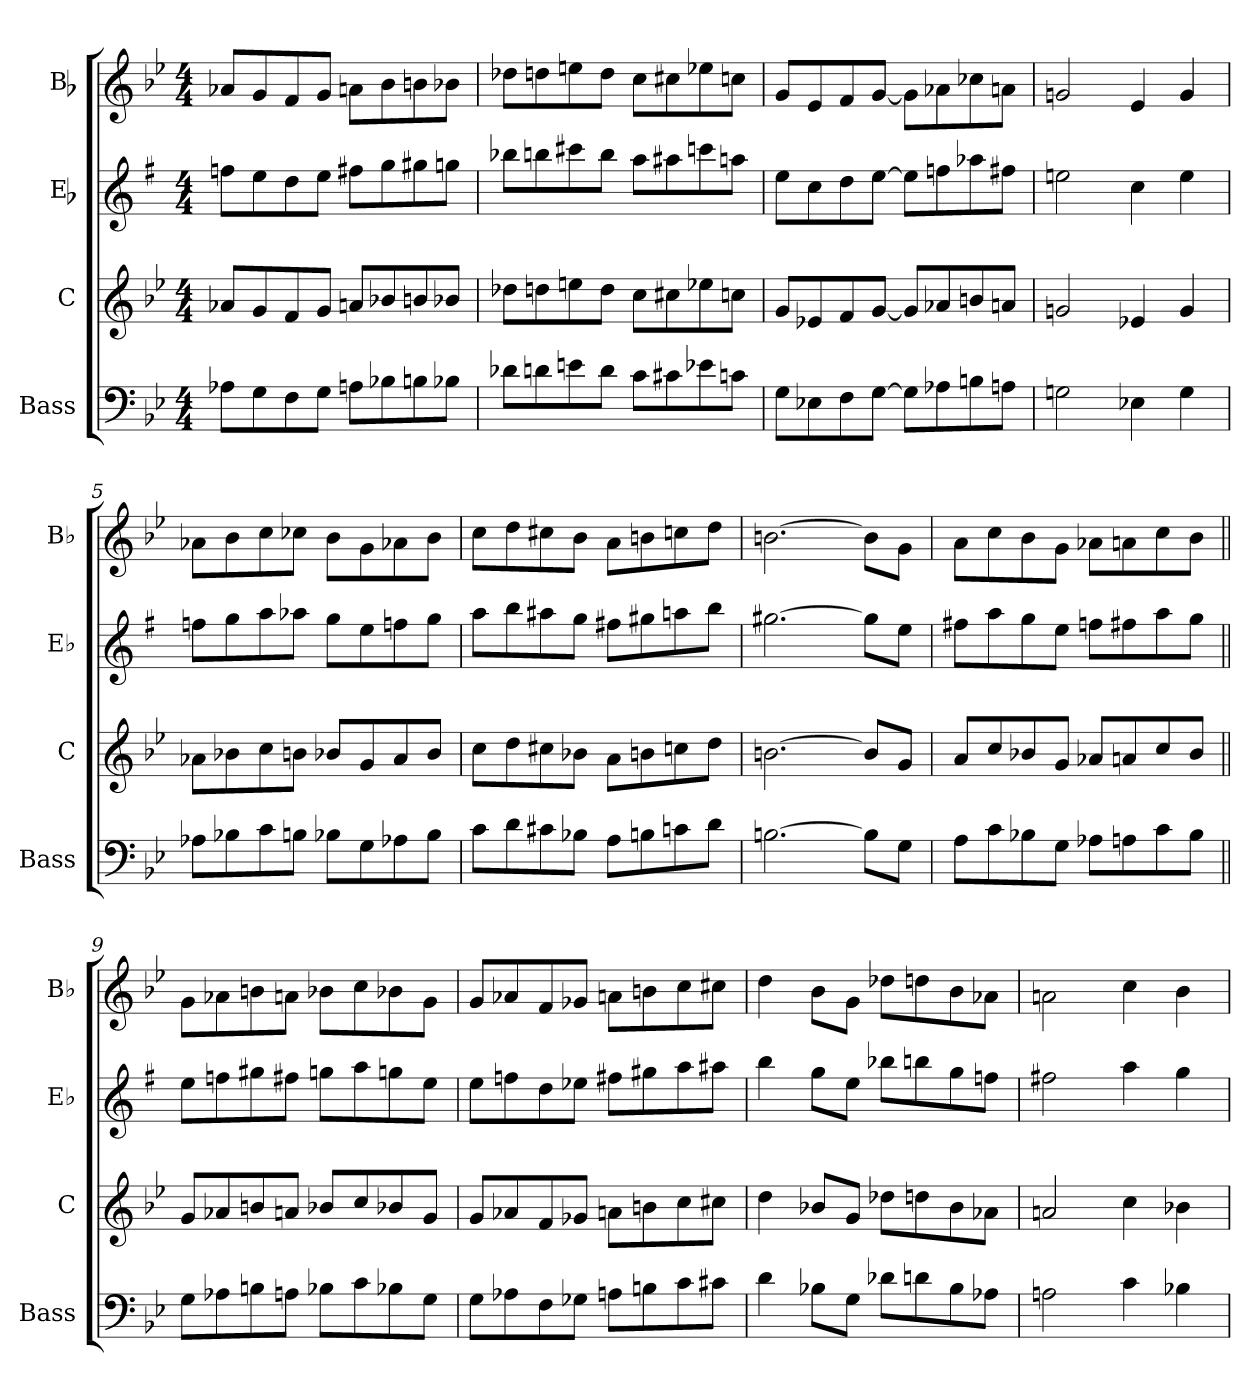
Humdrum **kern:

**kern	**kern	**kern	**kern
*part4	*part3	*part2	*part1
*staff4	*staff3	*staff2	*staff1
*I"Bass	*I"C	*I"Eb	*I"Bb
*I'Bass	*I'C	*I'Eb	*I'Bb
*clefF4	*clefG2	*clefG2	*clefG2
*	*	*ITrd5c9	*ITrd8c14
*k[b-e-]	*k[b-e-]	*k[b-e-]	*k[b-e-]
*B-:	*B-:	*B-:	*B-:
*M4/4	*M4/4	*M4/4	*M4/4
=1	=1	=1	=1
8A-X\L	8a-X/L	8a-X\L	8A-X/L
8G\	8g/	8g\	8G/
8F\	8f/	8f\	8F/
8G\J	8g/J	8g\J	8G/J
8An\L	8an/L	8an\L	8An\L
8B-X\	8b-X/	8b-\	8B-\
8Bn\	8bn/	8bn\	8Bn\
8B-X\J	8b-X/J	8b-X\J	8B-X\J
=2	=2	=2	=2
8d-X\L	8dd-X\L	8dd-X\L	8d-X\L
8dn\	8ddn\	8ddn\	8dn\
8e\	8ee\	8een\	8en\
8d\J	8dd\J	8dd\J	8d\J
8c\L	8cc\L	8cc\L	8c\L
8c#X\	8cc#X\	8cc#X\	8c#X\
8e-X\	8ee-X\	8ee-X\	8e-X\
8cn\J	8ccn\J	8ccn\J	8cn\J
=3	=3	=3	=3
8G\L	8g/L	8g\L	8G/L
8E-X\	8e-X/	8e-\	8E-/
8F\	8f/	8f\	8F/
[8G\J	[8g/J	[8g\J	[8G/J
8G\L]	8g/L]	8g\L]	8G\L]
8A-X\	8a-X/	8a-\	8A-X\
8Bni\	8bni/	8cc-X\	8c-X\
8An\J	8an/J	8an\J	8An\J
=4	=4	=4	=4
2Gn\	2gn/	2gn\	2Gn/
4E-X\	4e-X/	4e-\	4E-/
4G\	4g/	4g\	4G/
!!LO:LB:g=z
=5	=5	=5	=5
8A-X\L	8a-X\L	8a-\L	8A-X\L
8B-X\	8b-X\	8b-\	8B-\
8c\	8cc\	8cc\	8c\
8Bn\J	8bn\J	8cc-X\J	8c-X\J
8B-X\L	8b-X/L	8b-\L	8B-\L
8G\	8g/	8g\	8G\
8A-X\	8a-/	8a-X\	8A-X\
8B-\J	8b-/J	8b-\J	8B-\J
=6	=6	=6	=6
8c\L	8cc\L	8cc\L	8c\L
8d\	8dd\	8dd\	8d\
8c#X\	8cc#X\	8cc#X\	8c#X\
8B-X\J	8b-X\J	8b-\J	8B-\J
8A\L	8a\L	8an\L	8A\L
8Bn\	8bn\	8bn\	8Bn\
8cn\	8ccn\	8ccn\	8cn\
8d\J	8dd\J	8dd\J	8d\J
=7	=7	=7	=7
[2.B\	[2.b\	[2.bn\	[2.Bn\
8B\L]	8b/L]	8b\L]	8B\L]
8G\J	8g/J	8g\J	8G\J
=8	=8	=8	=8
8A\L	8a/L	8an\L	8A\L
8c\	8cc/	8cc\	8c\
8B-X\	8b-X/	8b-\	8B-\
8G\J	8g/J	8g\J	8G\J
8A-X\L	8a-X/L	8a-X\L	8A-X\L
8An\	8an/	8an\	8An\
8c\	8cc/	8cc\	8c\
8B-\J	8b-/J	8b-\J	8B-\J
!!LO:PB:g=z
=9||	=9||	=9||	=9||
8G\L	8g/L	8g\L	8G\L
8A-X\	8a-X/	8a-\	8A-X\
8B\	8b/	8bn\	8Bn\
8An\J	8an/J	8an\J	8An\J
8B-X\L	8b-X/L	8b-X\L	8B-X\L
8c\	8cc/	8cc\	8c\
8B-X\	8b-X/	8b-X\	8B-X\
8G\J	8g/J	8g\J	8G\J
=10	=10	=10	=10
8G\L	8g/L	8g\L	8G/L
8A-X\	8a-X/	8a-\	8A-X/
8F\	8f/	8f\	8F/
8G-X\J	8g-X/J	8g-X\J	8G-X/J
8An\L	8an\L	8an\L	8An\L
8B\	8b\	8bn\	8Bn\
8c\	8cc\	8cc\	8c\
8c#X\J	8cc#X\J	8cc#X\J	8c#X\J
=11	=11	=11	=11
4d\	4dd\	4dd\	4d\
8B-X\L	8b-X/L	8b-\L	8B-\L
8G\J	8g/J	8g\J	8G\J
8d-X\L	8dd-X\L	8dd-X\L	8d-X\L
8dn\	8ddn\	8ddn\	8dn\
8B-\	8b-\	8b-\	8B-\
8A-X\J	8a-X\J	8a-\J	8A-X\J
=12	=12	=12	=12
2An\	2an/	2an\	2An\
4c\	4cc\	4cc\	4c\
4B-X\	4b-X\	4b-\	4B-\
=	=	=	=
*-	*-	*-	*-
